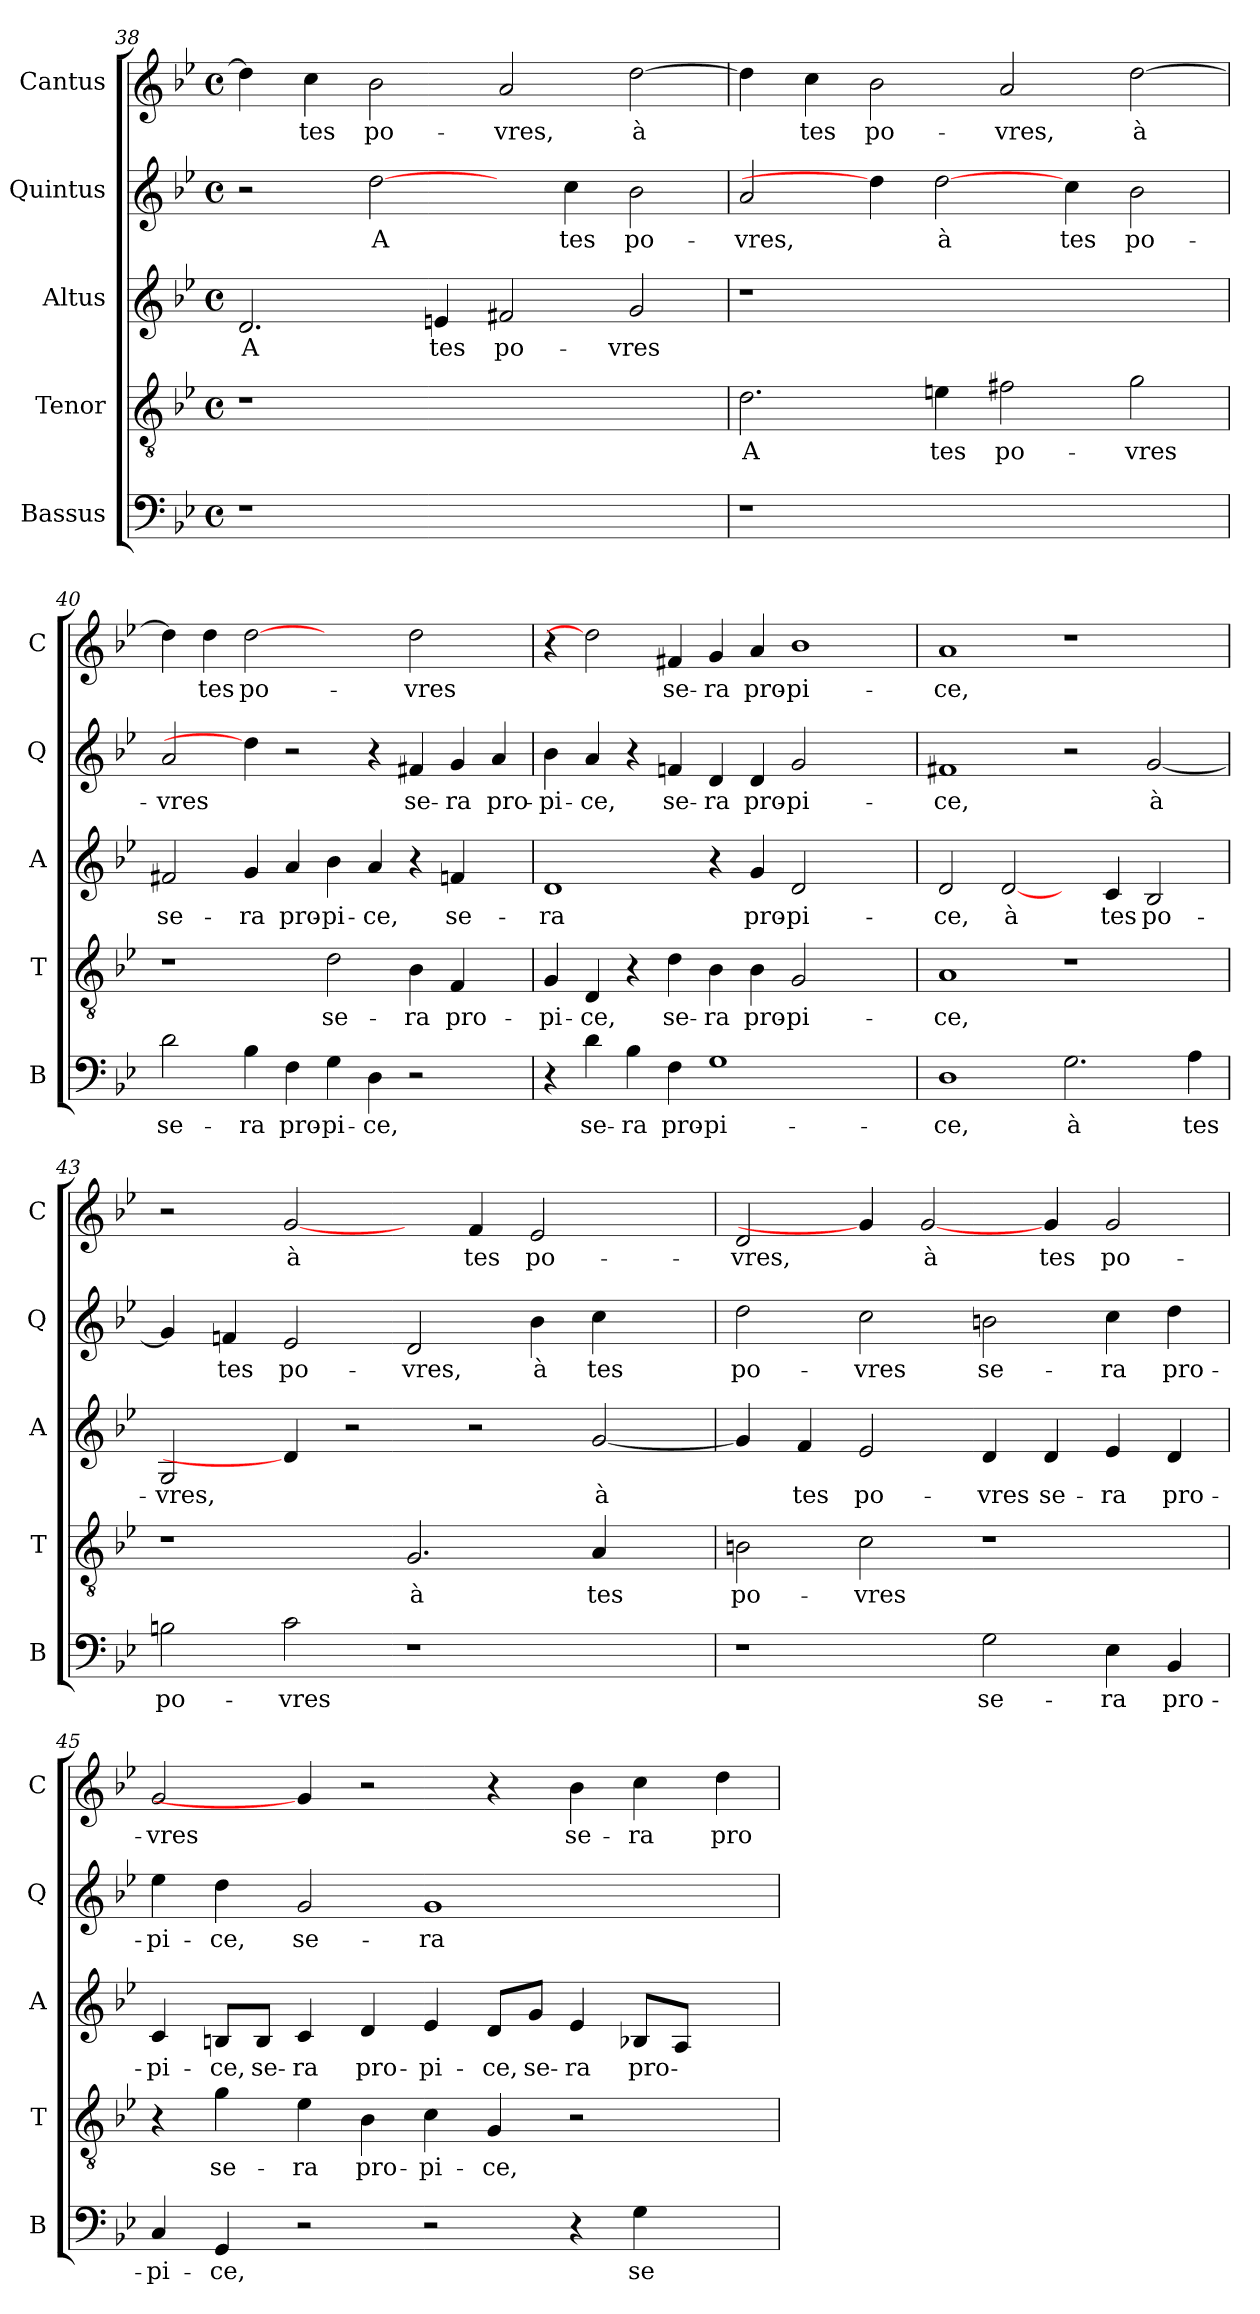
**kern	**text	**kern	**text	**kern	**text	**kern	**text	**kern	**text
*part5	*part5	*part4	*part4	*part3	*part3	*part2	*part2	*part1	*part1
*staff5	*staff5	*staff4	*staff4	*staff3	*staff3	*staff2	*staff2	*staff1	*staff1
*I"Bassus	*	*I"Tenor	*	*I"Altus	*	*I"Quintus	*	*I"Cantus	*
*I'B	*	*I'T	*	*I'A	*	*I'Q	*	*I'C	*
!!LO:PB:g=z
*clefF4	*	*clefGv2	*	*clefG2	*	*clefG2	*	*clefG2	*
*k[b-e-]	*	*k[b-e-]	*	*k[b-e-]	*	*k[b-e-]	*	*k[b-e-]	*
*B-:	*	*B-:	*	*B-:	*	*B-:	*	*B-:	*
*M4/4	*	*M4/4	*	*M4/4	*	*M4/4	*	*M4/4	*
*met(c)	*	*met(c)	*	*met(c)	*	*met(c)	*	*met(c)	*
=38	=38	=38	=38	=38	=38	=38	=38	=38	=38
!	!	!	!	!	!LO:LY:b	!	!	!	!
1r	.	1r	.	2.d/	A	2r	.	4dd\]	.
!	!	!	!	!	!	!	!	!	!LO:LY:b
.	.	.	.	.	.	.	.	4cc\	tes
!	!	!	!	!	!	!	!LO:LY:b	!	!LO:LY:b
.	.	.	.	.	.	[2dd\	A	2b-\	po-
!	!	!	!	!	!LO:LY:b	!	!	!	!
.	.	.	.	4en/	tes	.	.	.	.
!	!	!	!	!	!LO:LY:b	!	!	!	!LO:LY:b
1ryy	.	1ryy	.	2f#X/	po-	4ryy	.	2a/	-vres,
!	!	!	!	!	!	!	!LO:LY:b	!	!
.	.	.	.	.	.	4cc\	tes	.	.
!	!	!	!	!	!LO:LY:b	!	!LO:LY:b	!	!LO:LY:b
.	.	.	.	2g/	-vres	2b-\	po-	[2dd\	à
=39	=39	=39	=39	=39	=39	=39	=39	=39	=39
!	!	!	!LO:LY:b	!	!	!	!LO:LY:b	!	!
1r	.	2.d\	A	1r	.	2a/	-vres,	4dd\]	.
!	!	!	!	!	!	!	!	!	!LO:LY:b
.	.	.	.	.	.	.	.	4cc\	tes
!	!	!	!	!	!	!	!	!	!LO:LY:b
.	.	.	.	.	.	4dd\]	.	2b-\	po-
!	!	!	!LO:LY:b	!	!	!	!LO:LY:b	!	!
.	.	4en\	tes	.	.	[2dd\	à	.	.
!	!	!	!LO:LY:b	!	!	!	!	!	!LO:LY:b
1ryy	.	2f#X\	po-	1ryy	.	.	.	2a/	-vres,
!	!	!	!	!	!	!	!LO:LY:b	!	!
.	.	.	.	.	.	4cc\	tes	.	.
!	!	!	!LO:LY:b	!	!	!	!LO:LY:b	!	!LO:LY:b
.	.	2g\	-vres	.	.	2b-\	po-	[2dd\	à
=40	=40	=40	=40	=40	=40	=40	=40	=40	=40
!	!LO:LY:b	!	!	!	!LO:LY:b	!	!LO:LY:b	!	!
2d\	se-	1r	.	2f#X/	se-	2a/	-vres	4dd\]	.
!	!	!	!	!	!	!	!	!	!LO:LY:b
.	.	.	.	.	.	.	.	4dd\	tes
!	!LO:LY:b	!	!	!	!LO:LY:b	!	!	!	!LO:LY:b
4B-\	-ra	.	.	4g/	-ra	4dd\]	.	[2dd	po-
!	!LO:LY:b	!	!	!	!LO:LY:b	!	!	!	!
4F\	pro-	.	.	4a/	pro-	2r	.	.	.
!	!LO:LY:b	!	!LO:LY:b	!	!LO:LY:b	!	!	!	!
4G\	-pi-	2d\	se-	4b-\	-pi-	.	.	2ryy	.
!	!LO:LY:b	!	!	!	!LO:LY:b	!	!	!	!
4D\	-ce,	.	.	4a/	-ce,	4r	.	.	.
!	!	!	!LO:LY:b	!	!	!	!LO:LY:b	!	!LO:LY:b
2r	.	4B-\	-ra	4r	.	4f#X/	se-	2dd\	-vres
!	!	!	!LO:LY:b	!	!LO:LY:b	!	!LO:LY:b	!	!
.	.	4F/	pro-	4fn/	se-	4g/	-ra	.	.
!	!	!	!	!	!	!	!LO:LY:b	!	!
4ryy	.	4ryy	.	4ryy	.	4a/	pro-	4ryy	.
!!LO:LB:g=z
=41	=41	=41	=41	=41	=41	=41	=41	=41	=41
!	!	!	!LO:LY:b	!	!LO:LY:b	!	!LO:LY:b	!	!
4r	.	4G/	-pi-	1d	-ra	4b-\	-pi-	4r	.
!	!LO:LY:b	!	!LO:LY:b	!	!	!	!LO:LY:b	!	!
4d\	se-	4D/	-ce,	.	.	4a/	-ce,	2dd]	.
!	!LO:LY:b	!	!	!	!	!	!	!	!
4B-\	-ra	4r	.	.	.	4r	.	.	.
!	!LO:LY:b	!	!LO:LY:b	!	!	!	!LO:LY:b	!	!LO:LY:b
4F\	pro-	4d\	se-	.	.	4fni/	se-	4f#X/	se-
!	!LO:LY:b	!	!LO:LY:b	!	!	!	!LO:LY:b	!	!LO:LY:b
1G	-pi-	4B-\	-ra	4r	.	4d/	-ra	4g/	-ra
!	!	!	!LO:LY:b	!	!LO:LY:b	!	!LO:LY:b	!	!LO:LY:b
.	.	4B-\	pro-	4g/	pro-	4d/	pro-	4a/	pro-
!	!	!	!LO:LY:b	!	!LO:LY:b	!	!LO:LY:b	!	!LO:LY:b
.	.	2G/	-pi-	2d/	-pi-	2g/	-pi-	1b-	-pi-
2ryy	.	2ryy	.	2ryy	.	2ryy	.	.	.
=42	=42	=42	=42	=42	=42	=42	=42	=42	=42
!	!LO:LY:b	!	!LO:LY:b	!	!LO:LY:b	!	!LO:LY:b	!	!LO:LY:b
1D	-ce,	1A	-ce,	2d/	-ce,	1f#X	-ce,	1a	-ce,
!	!	!	!	!	!LO:LY:b	!	!	!	!
.	.	.	.	[2d/	à	.	.	.	.
!	!LO:LY:b	!	!	!	!	!	!	!	!
2.G\	à	1r	.	4ryy	.	2r	.	1r	.
!	!	!	!	!	!LO:LY:b	!	!	!	!
.	.	.	.	4c/	tes	.	.	.	.
!	!	!	!	!	!LO:LY:b	!	!LO:LY:b	!	!
.	.	.	.	2B-/	po-	[2g/	à	.	.
!	!LO:LY:b	!	!	!	!	!	!	!	!
4A\	tes	.	.	.	.	.	.	.	.
=43	=43	=43	=43	=43	=43	=43	=43	=43	=43
!	!LO:LY:b	!	!	!	!LO:LY:b	!	!	!	!
2Bn\	po-	1r	.	2G/	-vres,	4g/]	.	2r	.
!	!	!	!	!	!	!	!LO:LY:b	!	!
.	.	.	.	.	.	4fni/	tes	.	.
!	!LO:LY:b	!	!	!	!	!	!LO:LY:b	!	!LO:LY:b
2c\	-vres	.	.	4d/]	.	2e-/	po-	[2g/	à
.	.	.	.	2r	.	.	.	.	.
!	!	!	!LO:LY:b	!	!	!	!LO:LY:b	!	!
1r	.	2.G/	à	.	.	2d/	-vres,	4ryy	.
!	!	!	!	!	!	!	!	!	!LO:LY:b
.	.	.	.	2r	.	.	.	4f/	tes
!	!	!	!	!	!	!	!LO:LY:b	!	!LO:LY:b
.	.	.	.	.	.	4b-\	à	2e-/	po-
!	!	!	!LO:LY:b	!	!LO:LY:b	!	!LO:LY:b	!	!
.	.	4A/	tes	[2g/	à	4cc\	tes	.	.
4ryy	.	4ryy	.	.	.	4ryy	.	4ryy	.
!!LO:LB:g=z
=44	=44	=44	=44	=44	=44	=44	=44	=44	=44
!	!	!	!LO:LY:b	!	!	!	!LO:LY:b	!	!LO:LY:b
1r	.	2Bn\	po-	4g/]	.	2dd\	po-	2d/	-vres,
!	!	!	!	!	!LO:LY:b	!	!	!	!
.	.	.	.	4f/	tes	.	.	.	.
!	!	!	!LO:LY:b	!	!LO:LY:b	!	!LO:LY:b	!	!
.	.	2c\	-vres	2e-/	po-	2cc\	-vres	4g/]	.
!	!	!	!	!	!	!	!	!	!LO:LY:b
.	.	.	.	.	.	.	.	[2g/	à
!	!LO:LY:b	!	!	!	!LO:LY:b	!	!LO:LY:b	!	!
2G\	se-	1r	.	4d/	-vres	2bn\	se-	.	.
!	!	!	!	!	!LO:LY:b	!	!	!	!LO:LY:b
.	.	.	.	4d/	se-	.	.	4g/	tes
!	!LO:LY:b	!	!	!	!LO:LY:b	!	!LO:LY:b	!	!LO:LY:b
4E-\	-ra	.	.	4e-/	-ra	4cc\	-ra	2g/	po-
!	!LO:LY:b	!	!	!	!LO:LY:b	!	!LO:LY:b	!	!
4BB-/	pro-	.	.	4d/	pro-	4dd\	pro-	.	.
=45	=45	=45	=45	=45	=45	=45	=45	=45	=45
!	!LO:LY:b	!	!	!	!LO:LY:b	!	!LO:LY:b	!	!LO:LY:b
4C/	-pi-	4r	.	4c/	-pi-	4ee-\	-pi-	2g/	-vres
!	!LO:LY:b	!	!LO:LY:b	!	!LO:LY:b	!	!LO:LY:b	!	!
4GG/	-ce,	4g\	se-	8Bn/L	-ce,	4dd\	-ce,	.	.
!	!	!	!	!	!LO:LY:b	!	!	!	!
.	.	.	.	8B/J	se-	.	.	.	.
!	!	!	!LO:LY:b	!	!LO:LY:b	!	!LO:LY:b	!	!
2r	.	4e-\	-ra	4c/	-ra	2g/	se-	4g/]	.
!	!	!	!LO:LY:b	!	!LO:LY:b	!	!	!	!
.	.	4B-\	pro-	4d/	pro-	.	.	2r	.
!	!	!	!LO:LY:b	!	!LO:LY:b	!	!LO:LY:b	!	!
2r	.	4c\	-pi-	4e-/	-pi-	1g	-ra	.	.
!	!	!	!LO:LY:b	!	!LO:LY:b	!	!	!	!
.	.	4G/	-ce,	8d/L	-ce,	.	.	4r	.
!	!	!	!	!	!LO:LY:b	!	!	!	!
.	.	.	.	8g/J	se-	.	.	.	.
!	!	!	!	!	!LO:LY:b	!	!	!	!LO:LY:b
4r	.	2r	.	4e-/	-ra	.	.	4b-\	se-
!	!LO:LY:b	!	!	!	!LO:LY:b	!	!	!	!LO:LY:b
4G\	se-	.	.	8B-X/L	pro-	.	.	4cc\	-ra
.	.	.	.	8A/J	.	.	.	.	.
!	!	!	!	!	!	!	!	!	!LO:LY:b
4ryy	.	4ryy	.	4ryy	.	4ryy	.	4dd\	pro-
=	=	=	=	=	=	=	=	=	=
*-	*-	*-	*-	*-	*-	*-	*-	*-	*-
